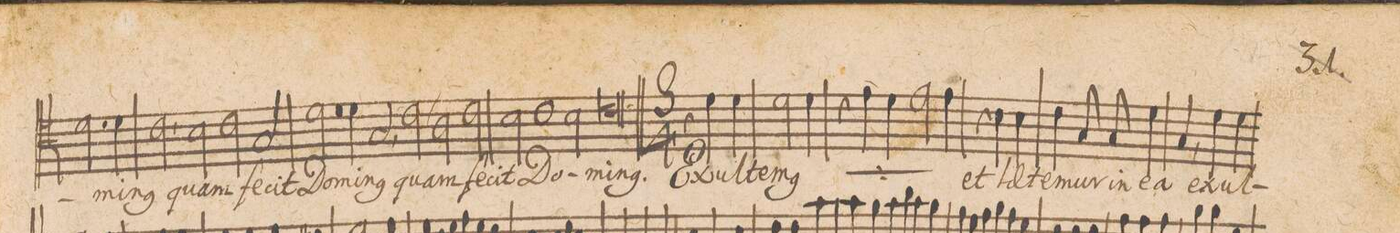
**kern	**text
*I"Tenor.	*
*clefC4	*
*k[]	*
*met(c|)	*
*M2/1	*
=20-	=20-
2.d\	.
4d\	-mi-
2c,\	-n(us)
2B\	quam
=21-	=21-
2c\	fe-
2G/	-cit
2.d\	Do-
4d\	-mi-
=22-	=22-
2G,/	-n(us)
2c\	quam
2A\	fe-
2c\	-cit
=23-	=23-
2B\	Do-
1c\	.
2B\	-mi-
=24-	=24-
0c\	-n(us).
=25||-	=25||-
*M3/4	*
4r	.
4d\	E-
4d\	-xul-
=26	=26
2d\	-te-
4d\	-m(us)
=27	=27
4r	.
*	*ij
(4e\	E-
4d\)	xul-
=28	=28
2e\	-te-
4e\	-m(us)
*	*Xij
=29	=29
4r	.
4B\	et
4B\	lae-
=30	=30
4c\	-te-
8G/	-mur
8G/	in
4d\	e-
=31	=31
4G,/	-a
4d\	e-
4d\	-xul-
*-	*-
